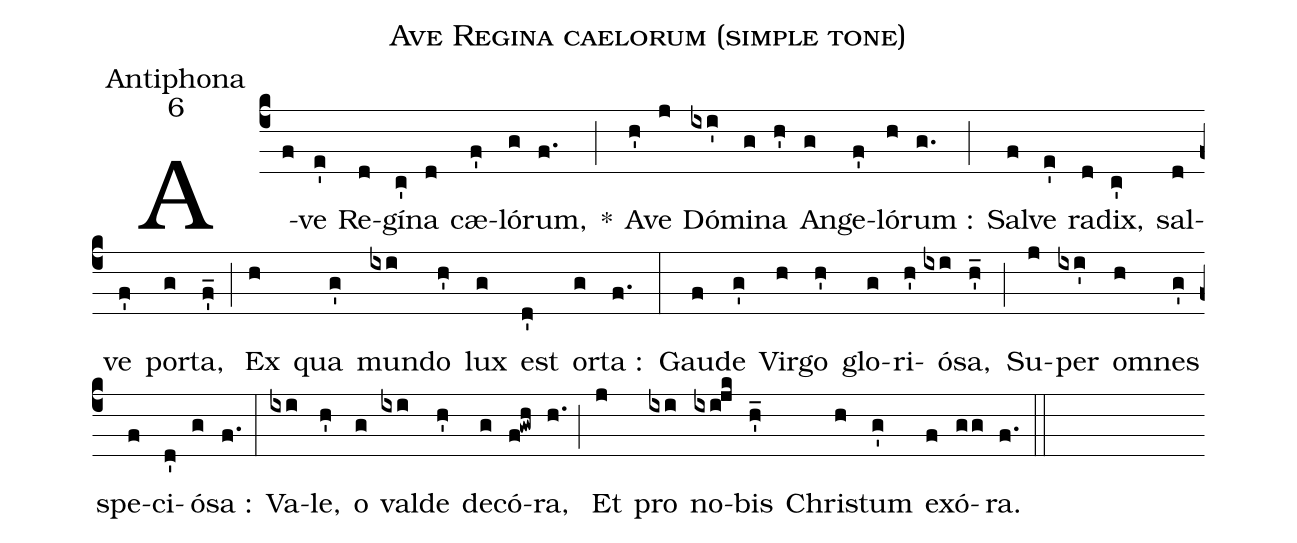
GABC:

name:Ave Regina caelorum (simple tone);
office-part:Antiphona;
mode:6;
%%
(c4) A(f)ve(e') Re(d)gí(c')na(d) cæ(f')ló(g)rum,(f.) *(;) A(h')ve(j) Dó(ixi')mi(g)na(h') An(g)ge(f')ló(h)rum :(g.) (;) Sal(f)ve(e') ra(d)dix,(c') sal(d)ve(f') por(g)ta,(f'_) (;) Ex(h) qua(g') mun(ixi)do(h') lux(g) est(d') or(g)ta :(f.) (:) Gau(f)de(g') Vir(h)go(h') glo(g)ri(h')ó(ixi)sa,(h'_) (;) Su(j)per(ixi') o(h)mnes(g') spe(f)ci(d')ó(g)sa :(f.) (:) Va(ixi)le,(h') o(g) val(ixi)de(h') de(g)có(f!gwh)ra,(h.) (;) Et(j) pro(ixi) no(ixi!jk)bis(h'_) Chri(h)stum(g') ex(f)ó(gg)ra.(f.) (::)
